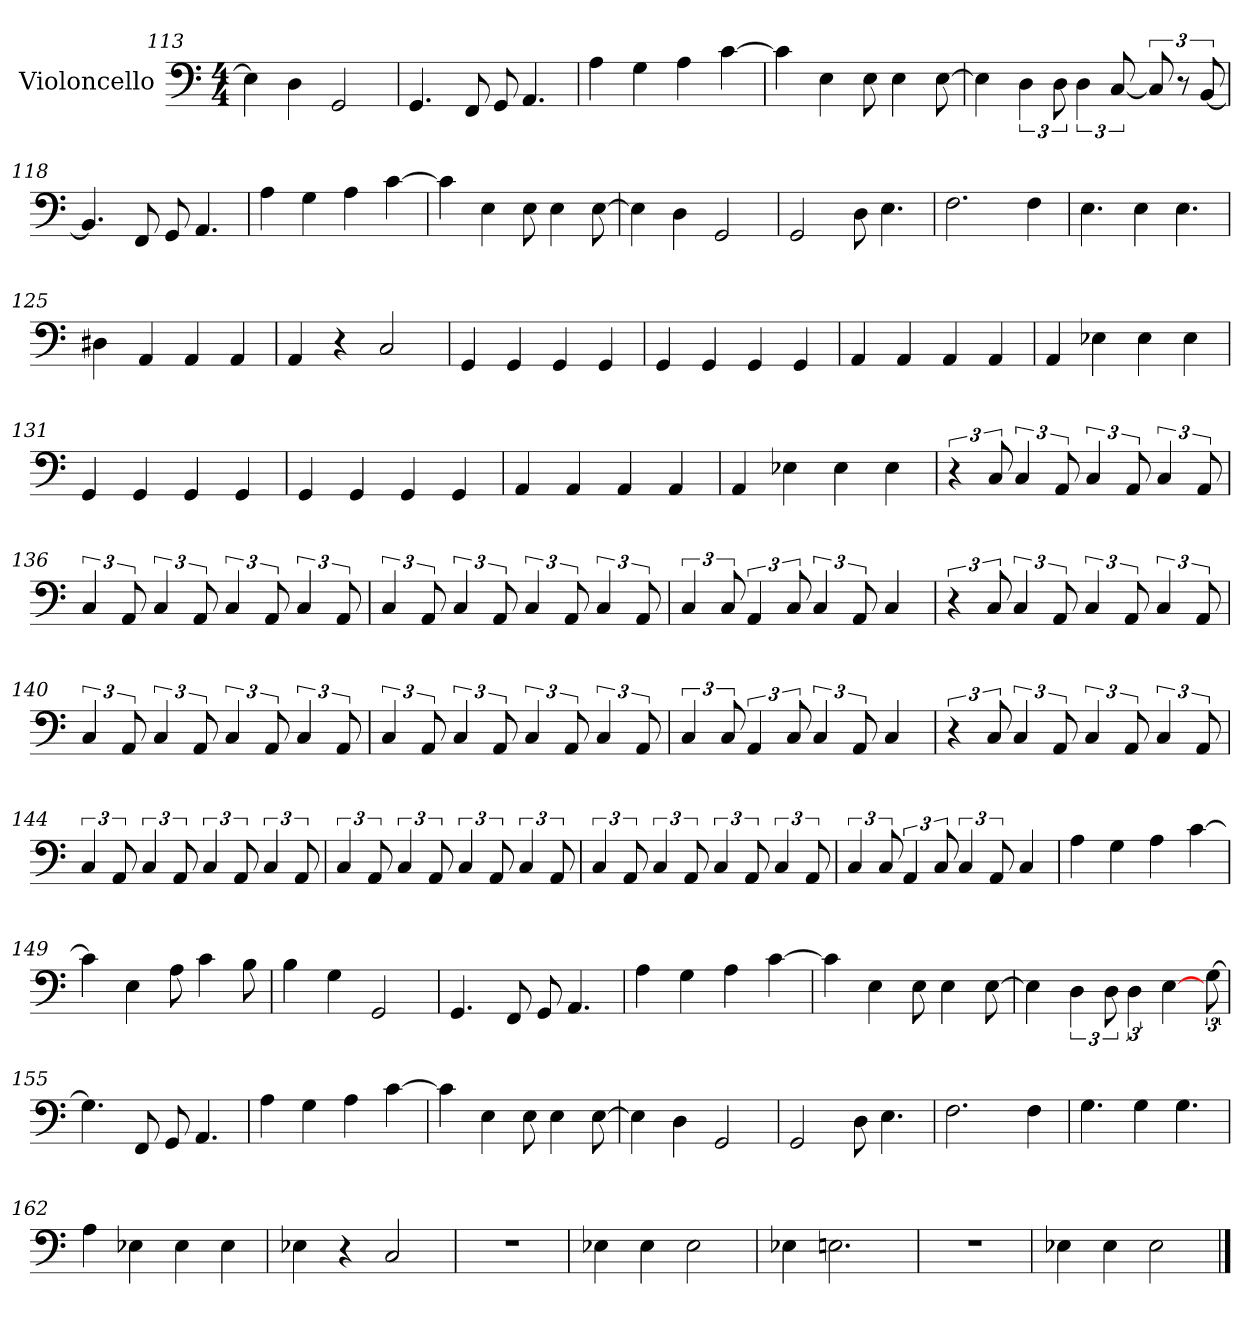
**kern
*part1
*staff1
*I"Violoncello
*I'Vc.
*clefF4
*k[]
*M4/4
=113
4E\]
4D\
2GG/
=114
4.GG/
8FF/
8GG/
4.AA/
=115
4A\
4G\
4A\
[4c\
=116
4c\]
4E\
8E\
4E\
[8E\
=117
4E\]
6D\
12D\
6D\
[12C/
12C/]
12r
[12BB/
=118
4.BB/]
8FF/
8GG/
4.AA/
!!LO:LB:g=z
=119
4A\
4G\
4A\
[4c\
=120
4c\]
4E\
8E\
4E\
[8E\
=121
4E\]
4D\
2GG/
=122
2GG/
8D\
4.E\
=123
2.F\
4F\
=124
4.E\
4E\
4.E\
=125
4D#X\
4AA/
4AA/
4AA/
=126
4AA/
4r
2C/
=127
4GG/
4GG/
4GG/
4GG/
=128
4GG/
4GG/
4GG/
4GG/
=129
4AA/
4AA/
4AA/
4AA/
!!LO:LB:g=z
=130
4AA/
4E-X\
4E-\
4E-\
=131
4GG/
4GG/
4GG/
4GG/
=132
4GG/
4GG/
4GG/
4GG/
=133
4AA/
4AA/
4AA/
4AA/
=134
4AA/
4E-X\
4E-\
4E-\
=135
6r
12C/
6C/
12AA/
6C/
12AA/
6C/
12AA/
=136
6C/
12AA/
6C/
12AA/
6C/
12AA/
6C/
12AA/
!!LO:LB:g=z
=137
6C/
12AA/
6C/
12AA/
6C/
12AA/
6C/
12AA/
=138
6C/
12C/
6AA/
12C/
6C/
12AA/
4C/
=139
6r
12C/
6C/
12AA/
6C/
12AA/
6C/
12AA/
=140
6C/
12AA/
6C/
12AA/
6C/
12AA/
6C/
12AA/
!!LO:LB:g=z
=141
6C/
12AA/
6C/
12AA/
6C/
12AA/
6C/
12AA/
=142
6C/
12C/
6AA/
12C/
6C/
12AA/
4C/
=143
6r
12C/
6C/
12AA/
6C/
12AA/
6C/
12AA/
=144
6C/
12AA/
6C/
12AA/
6C/
12AA/
6C/
12AA/
!!LO:LB:g=z
=145
6C/
12AA/
6C/
12AA/
6C/
12AA/
6C/
12AA/
=146
6C/
12AA/
6C/
12AA/
6C/
12AA/
6C/
12AA/
=147
6C/
12C/
6AA/
12C/
6C/
12AA/
4C/
=148
4A\
4G\
4A\
[4c\
=149
4c\]
4E\
8A\
4c\
8B\
=150
4B\
4G\
2GG/
!!LO:LB:g=z
=151
4.GG/
8FF/
8GG/
4.AA/
=152
4A\
4G\
4A\
[4c\
=153
4c\]
4E\
8E\
4E\
[8E\
=154
4E\]
6D\
12D\
6D\
[4E\
[12G\
=155
4.G\]
8FF/
8GG/
4.AA/
=156
4A\
4G\
4A\
[4c\
=157
4c\]
4E\
8E\
4E\
[8E\
=158
4E\]
4D\
2GG/
=159
2GG/
8D\
4.E\
!!LO:LB:g=z
=160
2.F\
4F\
=161
4.G\
4G\
4.G\
=162
4A\
4E-X\
4E-\
4E-\
=163
4E-X\
4r
2C/
=164
1r
=165
4E-X\
4E-\
2E-\
=166
4E-X\
2.En\
=167
1r
=168
4E-X\
4E-\
2E-\
==
*-
